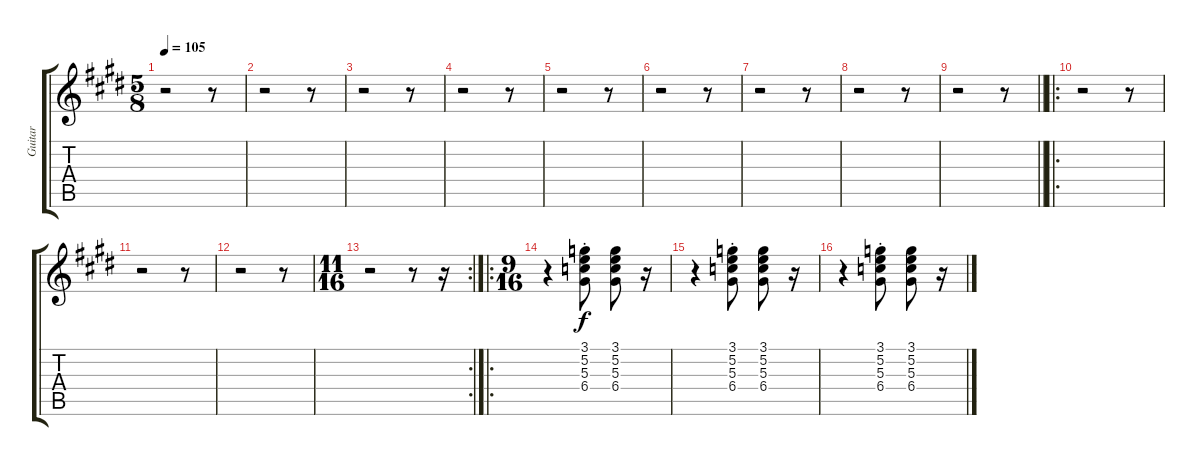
\track ("Guitar" "Guitar") {instrument electricguitarclean}
\staff {score tabs}
\tuning (E4 B3 G3 D3 A2 E2) {hide}
\ts (5 8)
\tempo 105
\clef g2
\ks e
r.2{dy mf} r.8 |
r.2 r.8 |
\ks c#minor
r.2 r.8 |
r.2 r.8 |
r.2 r.8 |
\ks e
r.2 r.8 |
\ks c#minor
r.2 r.8 |
r.2 r.8 |
\barLineRight lightlight
r.2 r.8 |
\ro
\ks e
r.2 r.8 |
\ks c#minor
r.2 r.8 |
r.2 r.8 |
\rc 2
\ts (11 16)
r.2 r.8 r.16 |
\ro
\ts (9 16)
\ks e
r.4 (3.1{st} 5.2{st} 5.3{st} 6.4{st}).8{dy f} (3.1 5.2 5.3 6.4).8 r.16 |
\ks c#minor
r.4 (3.1{st} 5.2{st} 5.3{st} 6.4{st}).8 (3.1 5.2 5.3 6.4).8 r.16 |
r.4 (3.1{st} 5.2{st} 5.3{st} 6.4{st}).8 (3.1 5.2 5.3 6.4).8 r.16
